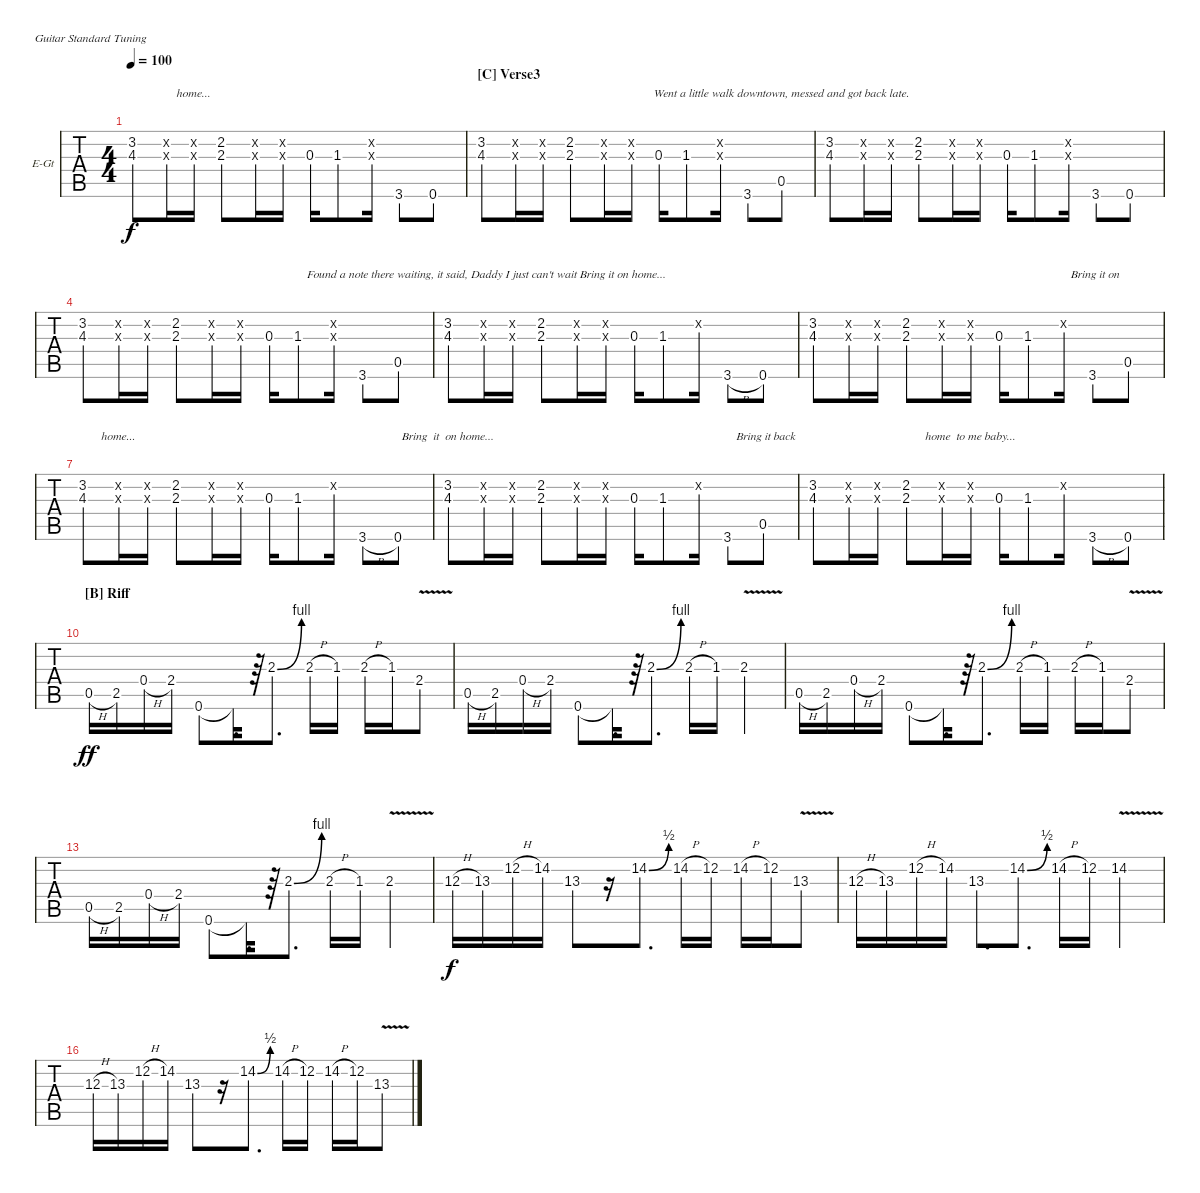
\bracketExtendMode nobrackets
\firstSystemTrackNameOrientation horizontal
\otherSystemsTrackNameOrientation horizontal
\defaultBarNumberDisplay FirstOfSystem
\track ("Electric Guitar" "E-Gt") {instrument distortionguitar}
\staff {tabs}
\tuning (E4 B3 G3 D3 A2 E2)
\ts (4 4)
\scale
0.197753
\tempo 100
\accidentals auto
\clef g2
\ottava regular
\simile none
\ks c
(3.2 4.3).8{lyrics (0 "") lyrics (1 "") lyrics (2 "") lyrics (3 "") lyrics (4 "") dy f} (0.2{x} 0.3{x}).16{lyrics (0 "") lyrics (1 "") lyrics (2 "") lyrics (3 "") lyrics (4 "")} (0.2{x} 0.3{x}).16{lyrics (0 "") lyrics (1 "home...") lyrics (2 "") lyrics (3 "") lyrics (4 "")} (2.2 2.3).8{lyrics (0 "") lyrics (1 "") lyrics (2 "") lyrics (3 "") lyrics (4 "")} (0.2{x} 0.3{x}).16{lyrics (0 "") lyrics (1 "") lyrics (2 "") lyrics (3 "") lyrics (4 "")} (0.2{x} 0.3{x}).16{lyrics (0 "") lyrics (1 "") lyrics (2 "") lyrics (3 "") lyrics (4 "")} 0.3.16{lyrics (0 "") lyrics (1 "") lyrics (2 "") lyrics (3 "") lyrics (4 "")} 1.3.8{lyrics (0 "") lyrics (1 "") lyrics (2 "") lyrics (3 "") lyrics (4 "")} (0.2{x} 0.3{x}).16{lyrics (0 "") lyrics (1 "") lyrics (2 "") lyrics (3 "") lyrics (4 "")} 3.6.8{lyrics (0 "") lyrics (1 "") lyrics (2 "") lyrics (3 "") lyrics (4 "")} 0.6.8{lyrics (0 "") lyrics (1 "") lyrics (2 "") lyrics (3 "") lyrics (4 "")} |
\section ("C" "Verse3")
(3.2 4.3).8{lyrics (0 "") lyrics (1 "") lyrics (2 "") lyrics (3 "") lyrics (4 "")} (0.2{x} 0.3{x}).16{lyrics (0 "") lyrics (1 "") lyrics (2 "") lyrics (3 "") lyrics (4 "")} (0.2{x} 0.3{x}).16{lyrics (0 "") lyrics (1 "") lyrics (2 "") lyrics (3 "") lyrics (4 "")} (2.2 2.3).8{lyrics (0 "") lyrics (1 "") lyrics (2 "") lyrics (3 "") lyrics (4 "")} (0.2{x} 0.3{x}).16{lyrics (0 "") lyrics (1 "") lyrics (2 "") lyrics (3 "") lyrics (4 "")} (0.2{x} 0.3{x}).16{lyrics (0 "") lyrics (1 "") lyrics (2 "") lyrics (3 "") lyrics (4 "")} 0.3.16{lyrics (0 "") lyrics (1 "") lyrics (2 "") lyrics (3 "") lyrics (4 "")} 1.3.8{lyrics (0 "") lyrics (1 "") lyrics (2 "") lyrics (3 "") lyrics (4 "")} (0.2{x} 0.3{x}).16{lyrics (0 "") lyrics (1 "") lyrics (2 "") lyrics (3 "") lyrics (4 "")} 3.6.8{lyrics (0 "") lyrics (1 "") lyrics (2 "") lyrics (3 "") lyrics (4 "")} 0.5.8{lyrics (0 "") lyrics (1 "Went a little walk downtown, messed and got back late.") lyrics (2 "") lyrics (3 "") lyrics (4 "")} |
(3.2 4.3).8{lyrics (0 "") lyrics (1 "") lyrics (2 "") lyrics (3 "") lyrics (4 "")} (0.2{x} 0.3{x}).16{lyrics (0 "") lyrics (1 "") lyrics (2 "") lyrics (3 "") lyrics (4 "")} (0.2{x} 0.3{x}).16{lyrics (0 "") lyrics (1 "") lyrics (2 "") lyrics (3 "") lyrics (4 "")} (2.2 2.3).8{lyrics (0 "") lyrics (1 "") lyrics (2 "") lyrics (3 "") lyrics (4 "")} (0.2{x} 0.3{x}).16{lyrics (0 "") lyrics (1 "") lyrics (2 "") lyrics (3 "") lyrics (4 "")} (0.2{x} 0.3{x}).16{lyrics (0 "") lyrics (1 "") lyrics (2 "") lyrics (3 "") lyrics (4 "")} 0.3.16{lyrics (0 "") lyrics (1 "") lyrics (2 "") lyrics (3 "") lyrics (4 "")} 1.3.8{lyrics (0 "") lyrics (1 "") lyrics (2 "") lyrics (3 "") lyrics (4 "")} (0.2{x} 0.3{x}).16{lyrics (0 "") lyrics (1 "") lyrics (2 "") lyrics (3 "") lyrics (4 "")} 3.6.8{lyrics (0 "") lyrics (1 "") lyrics (2 "") lyrics (3 "") lyrics (4 "")} 0.6.8{lyrics (0 "") lyrics (1 "") lyrics (2 "") lyrics (3 "") lyrics (4 "")} |
\scale
0.397704 (3.2 4.3).8{lyrics (0 "") lyrics (1 "") lyrics (2 "") lyrics (3 "") lyrics (4 "")} (0.2{x} 0.3{x}).16{lyrics (0 "") lyrics (1 "") lyrics (2 "") lyrics (3 "") lyrics (4 "")} (0.2{x} 0.3{x}).16{lyrics (0 "") lyrics (1 "") lyrics (2 "") lyrics (3 "") lyrics (4 "")} (2.2 2.3).8{lyrics (0 "") lyrics (1 "") lyrics (2 "") lyrics (3 "") lyrics (4 "")} (0.2{x} 0.3{x}).16{lyrics (0 "") lyrics (1 "") lyrics (2 "") lyrics (3 "") lyrics (4 "")} (0.2{x} 0.3{x}).16{lyrics (0 "") lyrics (1 "") lyrics (2 "") lyrics (3 "") lyrics (4 "")} 0.3.16{lyrics (0 "") lyrics (1 "") lyrics (2 "") lyrics (3 "") lyrics (4 "")} 1.3.8{lyrics (0 "") lyrics (1 "") lyrics (2 "") lyrics (3 "") lyrics (4 "")} (0.2{x} 0.3{x}).16{lyrics (0 "") lyrics (1 "") lyrics (2 "") lyrics (3 "") lyrics (4 "")} 3.6.8{lyrics (0 "") lyrics (1 "") lyrics (2 "") lyrics (3 "") lyrics (4 "")} 0.5.8{lyrics (0 "") lyrics (1 "") lyrics (2 "") lyrics (3 "") lyrics (4 "")} |
\scale
0.602147 (3.2 4.3).8{lyrics (0 "") lyrics (1 "") lyrics (2 "") lyrics (3 "") lyrics (4 "")} (0.2{x} 0.3{x}).16{lyrics (0 "") lyrics (1 "  Found a note there waiting, it said, Daddy I just can't wait Bring it on home...") lyrics (2 "") lyrics (3 "") lyrics (4 "")} (0.2{x} 0.3{x}).16{lyrics (0 "") lyrics (1 "") lyrics (2 "") lyrics (3 "") lyrics (4 "")} (2.2 2.3).8{lyrics (0 "") lyrics (1 "") lyrics (2 "") lyrics (3 "") lyrics (4 "")} (0.2{x} 0.3{x}).16{lyrics (0 "") lyrics (1 "") lyrics (2 "") lyrics (3 "") lyrics (4 "")} (0.2{x} 0.3{x}).16{lyrics (0 "") lyrics (1 "") lyrics (2 "") lyrics (3 "") lyrics (4 "")} 0.3.16{lyrics (0 "") lyrics (1 "") lyrics (2 "") lyrics (3 "") lyrics (4 "")} 1.3.8{lyrics (0 "") lyrics (1 "") lyrics (2 "") lyrics (3 "") lyrics (4 "")} 0.2{x}.16{lyrics (0 "") lyrics (1 "") lyrics (2 "") lyrics (3 "") lyrics (4 "")} 3.6{h}.8{lyrics (0 "") lyrics (1 "") lyrics (2 "") lyrics (3 "") lyrics (4 "")} 0.6.8{lyrics (0 "") lyrics (1 "") lyrics (2 "") lyrics (3 "") lyrics (4 "")} |
\scale
0.166178 (3.2 4.3).8{lyrics (0 "") lyrics (1 "") lyrics (2 "") lyrics (3 "") lyrics (4 "")} (0.2{x} 0.3{x}).16{lyrics (0 "") lyrics (1 "") lyrics (2 "") lyrics (3 "") lyrics (4 "")} (0.2{x} 0.3{x}).16{lyrics (0 "") lyrics (1 "") lyrics (2 "") lyrics (3 "") lyrics (4 "")} (2.2 2.3).8{lyrics (0 "") lyrics (1 "") lyrics (2 "") lyrics (3 "") lyrics (4 "")} (0.2{x} 0.3{x}).16{lyrics (0 "") lyrics (1 "") lyrics (2 "") lyrics (3 "") lyrics (4 "")} (0.2{x} 0.3{x}).16{lyrics (0 "") lyrics (1 "") lyrics (2 "") lyrics (3 "") lyrics (4 "")} 0.3.16{lyrics (0 "") lyrics (1 "") lyrics (2 "") lyrics (3 "") lyrics (4 "")} 1.3.8{lyrics (0 "") lyrics (1 "") lyrics (2 "") lyrics (3 "") lyrics (4 "")} 0.2{x}.16{lyrics (0 "") lyrics (1 "") lyrics (2 "") lyrics (3 "") lyrics (4 "")} 3.6.8{lyrics (0 "") lyrics (1 "  Bring it on ") lyrics (2 "") lyrics (3 "") lyrics (4 "")} 0.5.8{lyrics (0 "") lyrics (1 "") lyrics (2 "") lyrics (3 "") lyrics (4 "")} |
\scale
0.221571 (3.2 4.3).8{lyrics (0 "") lyrics (1 "") lyrics (2 "") lyrics (3 "") lyrics (4 "")} (0.2{x} 0.3{x}).16{lyrics (0 "") lyrics (1 "home...") lyrics (2 "") lyrics (3 "") lyrics (4 "")} (0.2{x} 0.3{x}).16{lyrics (0 "") lyrics (1 "") lyrics (2 "") lyrics (3 "") lyrics (4 "")} (2.2 2.3).8{lyrics (0 "") lyrics (1 "") lyrics (2 "") lyrics (3 "") lyrics (4 "")} (0.2{x} 0.3{x}).16{lyrics (0 "") lyrics (1 "") lyrics (2 "") lyrics (3 "") lyrics (4 "")} (0.2{x} 0.3{x}).16{lyrics (0 "") lyrics (1 "") lyrics (2 "") lyrics (3 "") lyrics (4 "")} 0.3.16{lyrics (0 "") lyrics (1 "") lyrics (2 "") lyrics (3 "") lyrics (4 "")} 1.3.8{lyrics (0 "") lyrics (1 "") lyrics (2 "") lyrics (3 "") lyrics (4 "")} 0.2{x}.16{lyrics (0 "") lyrics (1 "") lyrics (2 "") lyrics (3 "") lyrics (4 "")} 3.6{h}.8{lyrics (0 "") lyrics (1 "") lyrics (2 "") lyrics (3 "") lyrics (4 "")} 0.6.8{lyrics (0 "") lyrics (1 "") lyrics (2 "") lyrics (3 "") lyrics (4 "")} |
\scale
0.288042 (3.2 4.3).8{lyrics (0 "") lyrics (1 "Bring  it  on home...") lyrics (2 "") lyrics (3 "") lyrics (4 "")} (0.2{x} 0.3{x}).16{lyrics (0 "") lyrics (1 "") lyrics (2 "") lyrics (3 "") lyrics (4 "")} (0.2{x} 0.3{x}).16{lyrics (0 "") lyrics (1 "") lyrics (2 "") lyrics (3 "") lyrics (4 "")} (2.2 2.3).8{lyrics (0 "") lyrics (1 "") lyrics (2 "") lyrics (3 "") lyrics (4 "")} (0.2{x} 0.3{x}).16{lyrics (0 "") lyrics (1 "") lyrics (2 "") lyrics (3 "") lyrics (4 "")} (0.2{x} 0.3{x}).16{lyrics (0 "") lyrics (1 "") lyrics (2 "") lyrics (3 "") lyrics (4 "")} 0.3.16{lyrics (0 "") lyrics (1 "") lyrics (2 "") lyrics (3 "") lyrics (4 "")} 1.3.8{lyrics (0 "") lyrics (1 "") lyrics (2 "") lyrics (3 "") lyrics (4 "")} 0.2{x}.16{lyrics (0 "") lyrics (1 "") lyrics (2 "") lyrics (3 "") lyrics (4 "")} 3.6.8{lyrics (0 "") lyrics (1 "") lyrics (2 "") lyrics (3 "") lyrics (4 "")} 0.5.8{lyrics (0 "") lyrics (1 "  Bring it back ") lyrics (2 "") lyrics (3 "") lyrics (4 "")} |
\scale
0.322084 (3.2 4.3).8{lyrics (0 "") lyrics (1 "") lyrics (2 "") lyrics (3 "") lyrics (4 "")} (0.2{x} 0.3{x}).16{lyrics (0 "") lyrics (1 "") lyrics (2 "") lyrics (3 "") lyrics (4 "")} (0.2{x} 0.3{x}).16{lyrics (0 "") lyrics (1 "") lyrics (2 "") lyrics (3 "") lyrics (4 "")} (2.2 2.3).8{lyrics (0 "") lyrics (1 "") lyrics (2 "") lyrics (3 "") lyrics (4 "")} (0.2{x} 0.3{x}).16{lyrics (0 "") lyrics (1 "") lyrics (2 "") lyrics (3 "") lyrics (4 "")} (0.2{x} 0.3{x}).16{lyrics (0 "") lyrics (1 "home  to me baby...") lyrics (2 "") lyrics (3 "") lyrics (4 "")} 0.3.16{lyrics (0 "") lyrics (1 "") lyrics (2 "") lyrics (3 "") lyrics (4 "")} 1.3.8{lyrics (0 "") lyrics (1 "") lyrics (2 "") lyrics (3 "") lyrics (4 "")} 0.2{x}.16{lyrics (0 "") lyrics (1 "") lyrics (2 "") lyrics (3 "") lyrics (4 "")} 3.6{h}.8{lyrics (0 "") lyrics (1 "") lyrics (2 "") lyrics (3 "") lyrics (4 "")} 0.6.8{lyrics (0 "") lyrics (1 "") lyrics (2 "") lyrics (3 "") lyrics (4 "")} |
\section ("B" "Riff")
0.5{h}.16{dy ff} 2.5.16 0.4{h}.16 2.4.16 0.6.8 0.6{t}.32{d} r.64 2.3{be (bend 0 0 60 4)}.8{d} 2.3{h}.16 1.3.16 2.3{h}.16 1.3.16 2.4{v}.8 |
0.5{h}.16 2.5.16 0.4{h}.16 2.4.16 0.6.8 0.6{t}.32{d} r.64 2.3{be (bend 0 0 60 4)}.8{d} 2.3{h}.16 1.3.16 2.3{v}.4 |
0.5{h}.16 2.5.16 0.4{h}.16 2.4.16 0.6.8 0.6{t}.32{d} r.64 2.3{be (bend 0 0 60 4)}.8{d} 2.3{h}.16 1.3.16 2.3{h}.16 1.3.16 2.4{v}.8 |
\scale
0.50442 0.5{h}.16 2.5.16 0.4{h}.16 2.4.16 0.6.8 0.6{t}.32{d} r.64 2.3{be (bend 0 0 60 4)}.8{d} 2.3{h}.16 1.3.16 2.3{v}.4 |
\scale
0.494779 12.3{h}.16{lyrics (0 "") lyrics (1 "") lyrics (2 "") lyrics (3 "") lyrics (4 "") dy f} 13.3.16{lyrics (0 "") lyrics (1 "") lyrics (2 "") lyrics (3 "") lyrics (4 "")} 12.2{h}.16{lyrics (0 "") lyrics (1 "") lyrics (2 "") lyrics (3 "") lyrics (4 "")} 14.2.16{lyrics (0 "") lyrics (1 "") lyrics (2 "") lyrics (3 "") lyrics (4 "")} 13.3.8{lyrics (0 "") lyrics (1 "") lyrics (2 "") lyrics (3 "") lyrics (4 "")} r.16 14.2{be (bend 0 0 59.4 2)}.8{d lyrics (0 "") lyrics (1 "") lyrics (2 "") lyrics (3 "") lyrics (4 "")} 14.2{h}.16{lyrics (0 "") lyrics (1 "") lyrics (2 "") lyrics (3 "") lyrics (4 "")} 12.2.16{lyrics (0 "") lyrics (1 "") lyrics (2 "") lyrics (3 "") lyrics (4 "")} 14.2{h}.16{lyrics (0 "") lyrics (1 "") lyrics (2 "") lyrics (3 "") lyrics (4 "")} 12.2.16{lyrics (0 "") lyrics (1 "") lyrics (2 "") lyrics (3 "") lyrics (4 "")} 13.3{v}.8{lyrics (0 "") lyrics (1 "") lyrics (2 "") lyrics (3 "") lyrics (4 "")} |
12.3{h}.16{lyrics (0 "") lyrics (1 "") lyrics (2 "") lyrics (3 "") lyrics (4 "")} 13.3.16{lyrics (0 "") lyrics (1 "") lyrics (2 "") lyrics (3 "") lyrics (4 "")} 12.2{h}.16{lyrics (0 "") lyrics (1 "") lyrics (2 "") lyrics (3 "") lyrics (4 "")} 14.2.16{lyrics (0 "") lyrics (1 "") lyrics (2 "") lyrics (3 "") lyrics (4 "")} 13.3.8{d lyrics (0 "") lyrics (1 "") lyrics (2 "") lyrics (3 "") lyrics (4 "")} 14.2{be (bend 0 0 60 2)}.8{d lyrics (0 "") lyrics (1 "") lyrics (2 "") lyrics (3 "") lyrics (4 "")} 14.2{h}.16{lyrics (0 "") lyrics (1 "") lyrics (2 "") lyrics (3 "") lyrics (4 "")} 12.2.16{lyrics (0 "") lyrics (1 "") lyrics (2 "") lyrics (3 "") lyrics (4 "")} 14.2{v}.4{lyrics (0 "") lyrics (1 "") lyrics (2 "") lyrics (3 "") lyrics (4 "")} |
12.3{h}.16{lyrics (0 "") lyrics (1 "") lyrics (2 "") lyrics (3 "") lyrics (4 "")} 13.3.16{lyrics (0 "") lyrics (1 "") lyrics (2 "") lyrics (3 "") lyrics (4 "")} 12.2{h}.16{lyrics (0 "") lyrics (1 "") lyrics (2 "") lyrics (3 "") lyrics (4 "")} 14.2.16{lyrics (0 "") lyrics (1 "") lyrics (2 "") lyrics (3 "") lyrics (4 "")} 13.3.8{lyrics (0 "") lyrics (1 "") lyrics (2 "") lyrics (3 "") lyrics (4 "")} r.16 14.2{be (bend 0 0 59.4 2)}.8{d lyrics (0 "") lyrics (1 "") lyrics (2 "") lyrics (3 "") lyrics (4 "")} 14.2{h}.16{lyrics (0 "") lyrics (1 "") lyrics (2 "") lyrics (3 "") lyrics (4 "")} 12.2.16{lyrics (0 "") lyrics (1 "") lyrics (2 "") lyrics (3 "") lyrics (4 "")} 14.2{h}.16{lyrics (0 "") lyrics (1 "") lyrics (2 "") lyrics (3 "") lyrics (4 "")} 12.2.16{lyrics (0 "") lyrics (1 "") lyrics (2 "") lyrics (3 "") lyrics (4 "")} 13.3{v}.8{lyrics (0 "") lyrics (1 "") lyrics (2 "") lyrics (3 "") lyrics (4 "")}
